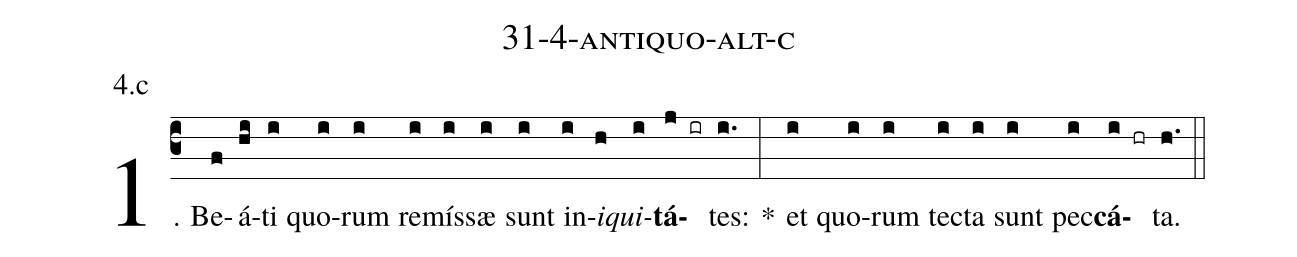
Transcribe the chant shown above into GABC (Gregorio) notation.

name: 31-4-antiquo-alt-c;
annotation: 4.c;
%%
(c3)1. Be(f)á(hi)ti(i) quo(i)rum(i) re(i)mís(i)sæ(i) sunt(i) in(i)<i>i</i>(h)<i>qui</i>(i)<b>tá</b>(j ir)tes:(i.) *(:) et(i) quo(i)rum(i) tec(i)ta(i) sunt(i) pec(i)<b>cá</b>(i hr)ta.(h.) (::)
